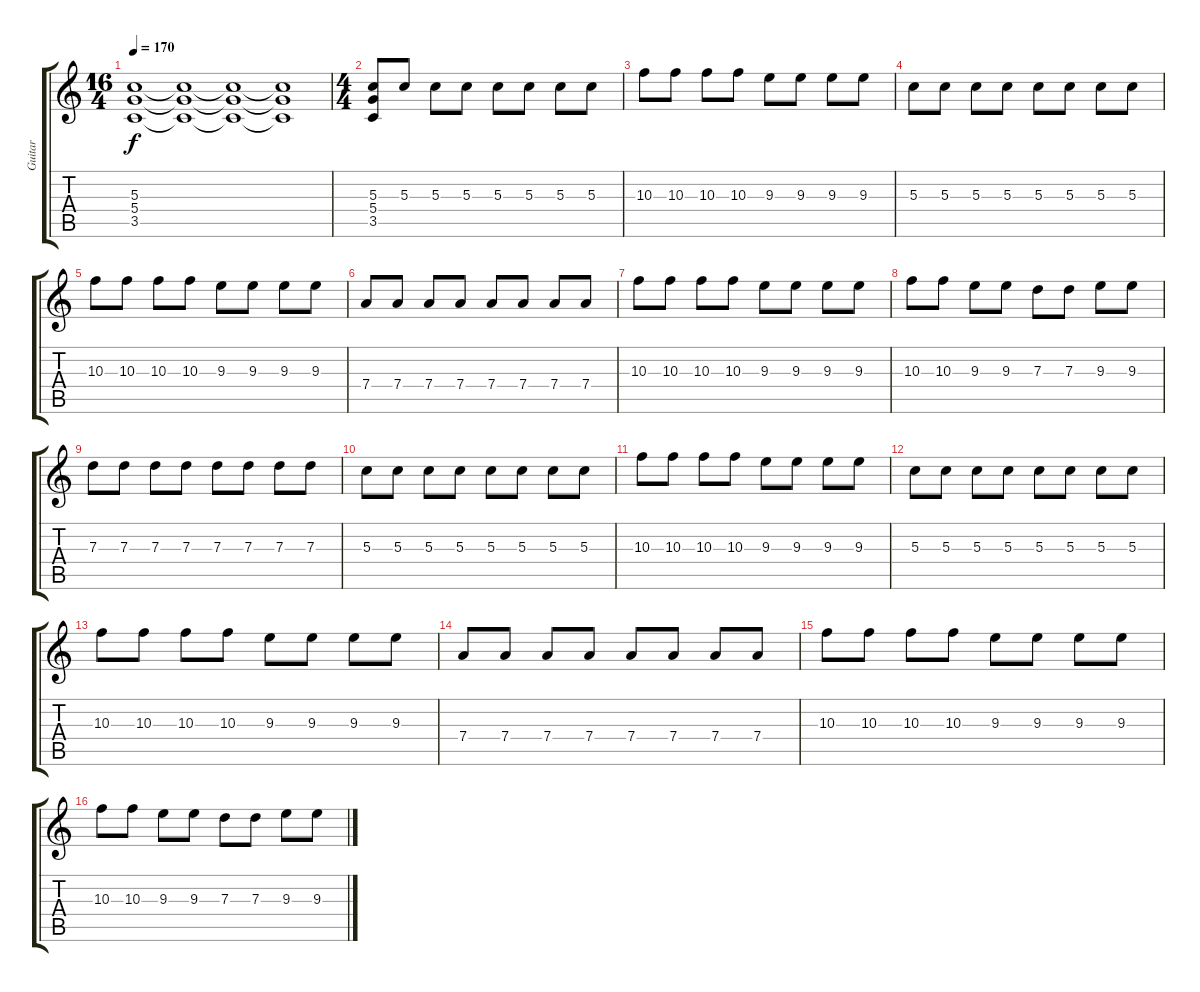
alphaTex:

\track ("Guitar" "Guitar") {instrument distortionguitar}
\staff {score tabs}
\tuning (E4 B3 G3 D3 A2 E2) {hide}
\ts (16 4)
\tempo 170
\clef g2
\ks c
(5.3 5.4 3.5).1{dy f volume 13 instrument distortionguitar} (5.3{t} 5.4{t} 3.5{t}).1 (5.3{t} 5.4{t} 3.5{t}).1 (5.3{t} 5.4{t} 3.5{t}).1 |
\ts (4 4)
(5.3 5.4 3.5).8 5.3.8 5.3.8 5.3.8 5.3.8 5.3.8 5.3.8 5.3.8 |
10.3.8 10.3.8 10.3.8 10.3.8 9.3.8 9.3.8 9.3.8 9.3.8 |
5.3.8 5.3.8 5.3.8 5.3.8 5.3.8 5.3.8 5.3.8 5.3.8 |
10.3.8 10.3.8 10.3.8 10.3.8 9.3.8 9.3.8 9.3.8 9.3.8 |
7.4.8 7.4.8 7.4.8 7.4.8 7.4.8 7.4.8 7.4.8 7.4.8 |
10.3.8 10.3.8 10.3.8 10.3.8 9.3.8 9.3.8 9.3.8 9.3.8 |
10.3.8 10.3.8 9.3.8 9.3.8 7.3.8 7.3.8 9.3.8 9.3.8 |
7.3.8 7.3.8 7.3.8 7.3.8 7.3.8 7.3.8 7.3.8 7.3.8 |
5.3.8 5.3.8 5.3.8 5.3.8 5.3.8 5.3.8 5.3.8 5.3.8 |
10.3.8 10.3.8 10.3.8 10.3.8 9.3.8 9.3.8 9.3.8 9.3.8 |
5.3.8 5.3.8 5.3.8 5.3.8 5.3.8 5.3.8 5.3.8 5.3.8 |
10.3.8 10.3.8 10.3.8 10.3.8 9.3.8 9.3.8 9.3.8 9.3.8 |
7.4.8 7.4.8 7.4.8 7.4.8 7.4.8 7.4.8 7.4.8 7.4.8 |
10.3.8 10.3.8 10.3.8 10.3.8 9.3.8 9.3.8 9.3.8 9.3.8 |
10.3.8 10.3.8 9.3.8 9.3.8 7.3.8 7.3.8 9.3.8 9.3.8
